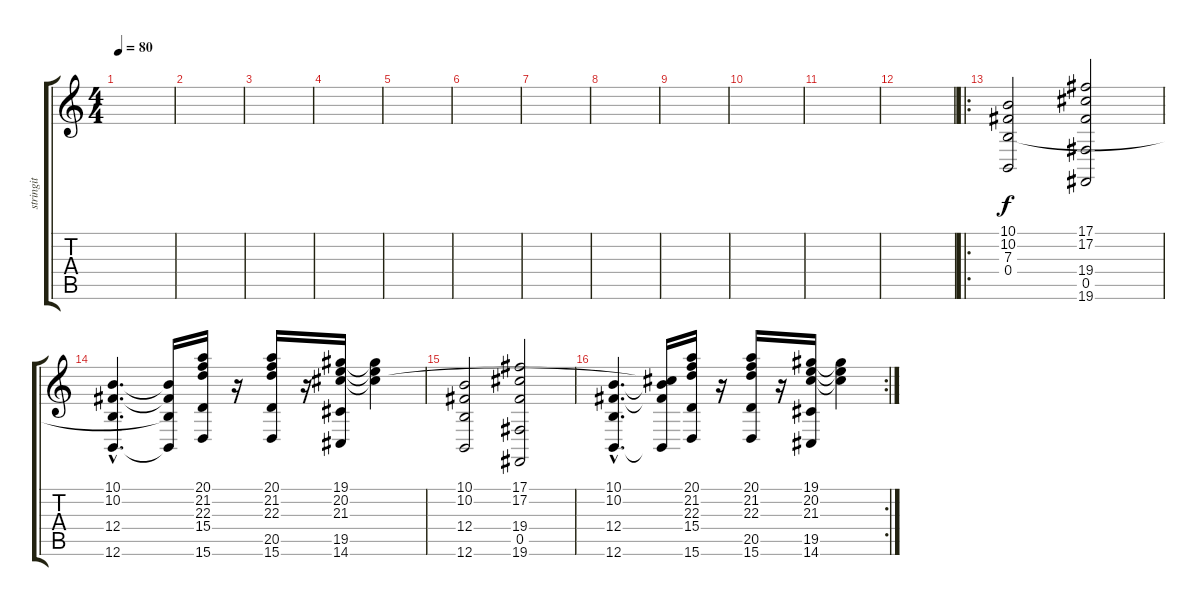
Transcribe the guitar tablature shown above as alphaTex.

\track ("stringit" "stringit") {instrument stringensemble1}
\staff {score tabs}
\tuning (Db4 Ab3 E3 B2 Gb2 B1) {hide}
\ts (4 4)
\tempo 80
\clef g2
\ks c
|
|
|
|
|
|
|
|
|
|
|
|
\ro
(10.1 10.2 7.3 0.4).2 (17.1 17.2 19.4 0.5 19.6).2 |
(10.1{hac} 10.2{hac} 12.4{hac} 12.6{hac}).4{d} (10.1{t} 10.2{t} 7.3{t} 12.6{t}).16 (20.1 21.2 22.3 15.4 15.6).16 r.16 (20.1 21.2 22.3 20.5 15.6).16 r.16 (19.1 20.2 21.3 19.5 14.6).16 (19.1{t} 20.2{t} 21.3{t}).4 |
(10.1 10.2 12.4 12.6).2 (17.1 17.2 19.4 0.5 19.6).2 |
\rc 2
(10.1{hac} 10.2{hac} 12.4{hac} 12.6{hac}).4{d} (10.1{t} 10.2{t} 21.3{t} 12.6{t}).16 (20.1 21.2 22.3 15.4 15.6).16 r.16 (20.1 21.2 22.3 20.5 15.6).16 r.16 (19.1 20.2 21.3 19.5 14.6).16 (19.1{t} 20.2{t} 21.3{t}).4
